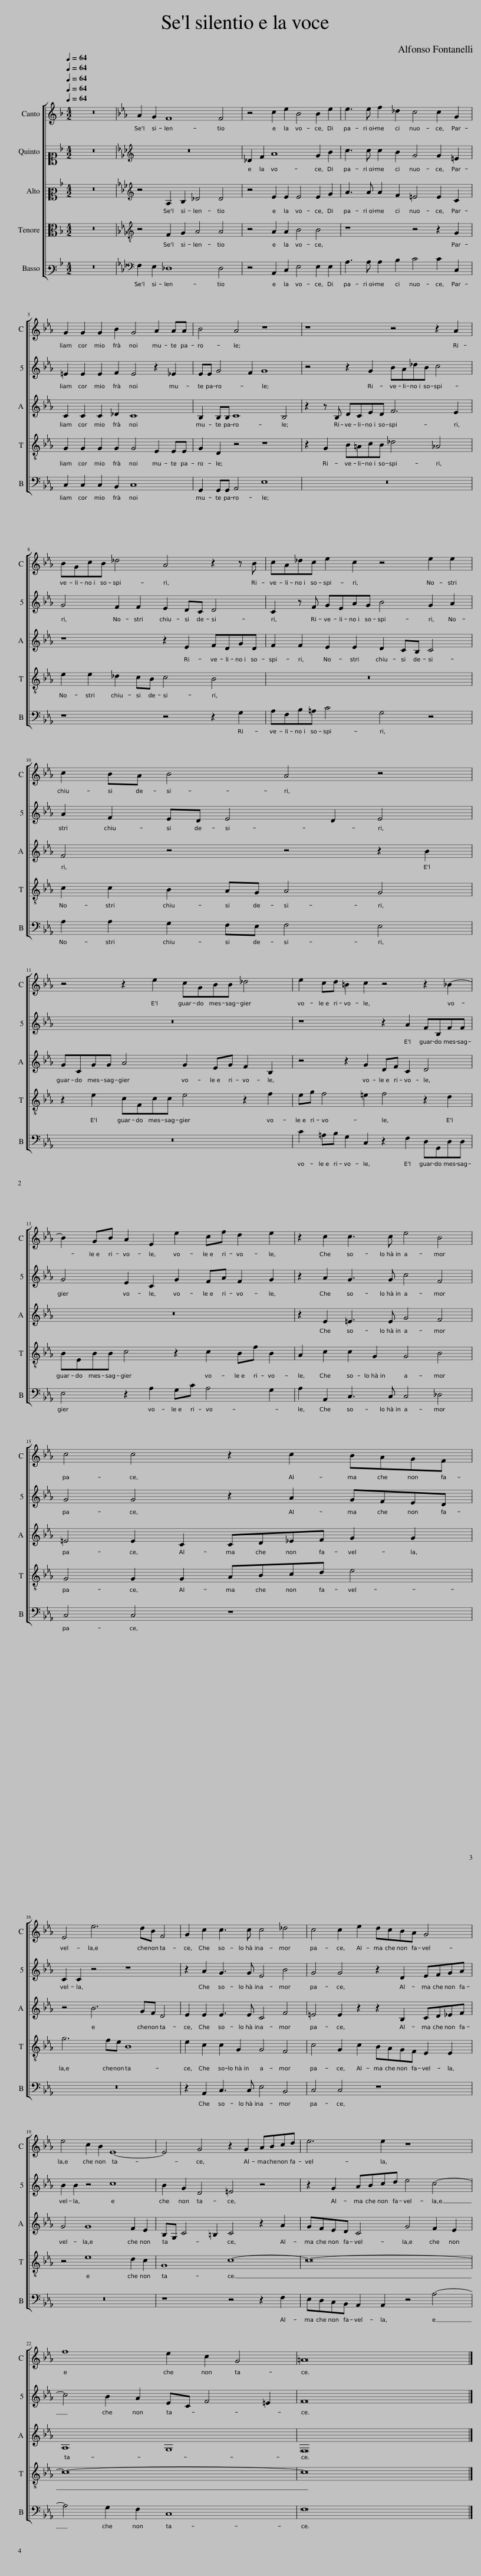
X:1
%%score [ 1 2 3 4 5 ]
L:1/8
Q:1/4=64
M:4/2
I:linebreak $
K:F
V:1 treble
V:2 alto1
V:3 alto2
V:4 alto
V:5 bass3
V:1
 z16 |[K:Eb] A2 G2 F8 F4 | z4 c2 e2 B4 B2 e2 | e3 e f2 _d2 c4 c2 G2 |$ G2 G2 G2 B2 G4 A2 AA | %5
 B4 A4 z8 | z8 z4 z2 A2 |$ BGcB _d4 A4 z2 z B | cA_dc e2 c2 z4 e2 e2 |$ c2 BA B4 A4 z4 |$ %10
 z4 z2 e2 cGBB _d4 | e2 cd =B2 c2 z4 z2 _B2- |$ B2 GB A2 E2 e2 cf d2 e2 | z2 c2 c3 c e4 B4 |$ c4 c4 z2 c2 BAGF |$ %15
 E4 e6 dB F4 | G2 c2 c3 c c4 _d4 | c4 c2 e2 dcBA G4 |$ e4 c2 B2 E8- | E4 G4 z2 G2 ABcd | %20
 e6 e2 z8 |$ f8 e2 c2 G4 | =A16 |] %23
V:2
 z16 |[K:Eb][K:treble] z16 | _D2 F2 A8 G2 B2 | c3 c c2 B2 G4 G2 =E2 |$ =E2 E2 E2 F2 E4 z2 _E2 | %5
 EE G4 F2 G8 | z4 z2 G2 BA_dB c4 |$ G4 F2 F2 E2 DC D4 | C2 z F GEAG B4 G2 A2 |$ A2 F2 ED E4 D2 E4 |$ %10
 z16 | z8 z2 A2 FB,FF |$ G4 E2 C2 G2 FA F2 G2 | z2 A2 G3 G c4 F4 |$ G4 G4 z2 A2 GFED |$ %15
 C2 C2 z4 z8 | z2 A2 G3 G E4 B4 | G4 G4 z2 D2 EFGA |$ B2 B2 z4 c8 | B2 G2 D4 =E4 z4 | %20
 z2 G2 ABcd e4 c4- |$ c4 B2 A2 EC F4 =E2 | F16 |] %23
V:3
 z16 |[K:Eb][K:treble] z4 A,2 B,2 _D4 D4 | z4 E2 E2 E4 E2 G2 | A3 A A2 F2 =E4 E2 C2 |$ C2 C2 C2 _D2 C8 | %5
 B,2 B,B, C8 B,4 | z2 z B, DCED F6 E2 |$ z8 z2 E2 FDGD | F2 F2 E2 E2 D2 CB, C4 |$ F4 z4 z4 z2 B2 |$ %10
 GCGG A4 G2 EG F2 B,2 | z4 z2 G2 DF C2 D4 |$ z16 | z2 E2 =E3 E G4 F4 |$ =E4 E2 C2 CD_EF G2 G2 |$ %15
 z4 B6 GF D4 | E2 E2 E3 E C4 F4 | =E4 E2 z2 z2 B,2 CD_EF |$ G4 G8 F2 E2 | B,G, C4 =B,2 C4 z2 A2 | %20
 GFED C4 G4 F2 E2 |$ A,8 G,8 | F,16 |] %23
V:4
 z16 |[K:Eb][K:treble-8] z4 F2 G2 A4 A4 | z4 A2 A2 B4 B4 | z8 z4 z2 G2 |$ G2 G2 G2 G2 G4 E2 EE | %5
 G2 D2 z4 z8 | z2 G2 B=AcB _d4 _A4 |$ e2 e2 _d2 cB c4 B4 | z16 |$ c2 c2 B2 AG A4 G4 |$ %10
 z2 e2 cFcc e4 z2 f2 | eg f4 =e2 f4 z2 d2 |$ BEBB c4 z2 c2 Bf B2 | A2 c2 c2 G2 G4 B4 |$ G4 G2 G2 ABcd e4 |$ %15
 g6 fe B8 | e2 c2 c2 G2 G4 F4 | c4 G2 c2 BAGF E2 E2 |$ z4 e8 d2 c2 | G8 c8- | %20
 c16- |$ c16- | c16 |] %23
V:5
 z16 |[K:Eb][K:bass] F,2 E,2 _D,8 D,4 | z4 A,,2 C,2 E,4 E,2 E,2 | A,3 A, A,2 B,2 C4 C2 C,2 |$ C,2 C,2 C,2 B,,2 C,8 | %5
 G,,2 G,,G,, A,,4 E,8 | z16 |$ z8 z4 z2 G,2 | A,F,B,=A, C4 G,4 z4 |$ A,2 A,2 G,2 F,E, F,4 E,4 |$ %10
 z16 | C2 =A,B, G,2 C,2 z2 F,2 D,G,,D,D, |$ E,4 z2 A,2 G,C A,4 G,2 | A,2 A,,2 C,3 C, C,4 _D,4 |$ C,4 C,4 z8 |$ %15
 z16 | z2 A,,2 C,3 C, E,4 B,,4 | C,4 C,4 z8 |$ z16 | z8 z4 z2 F,2 | %20
 E,D,C,B,, A,,2 A,,2 z4 A,4- |$ A,4 G,2 F,2 C,8 | F,16 |] %23
